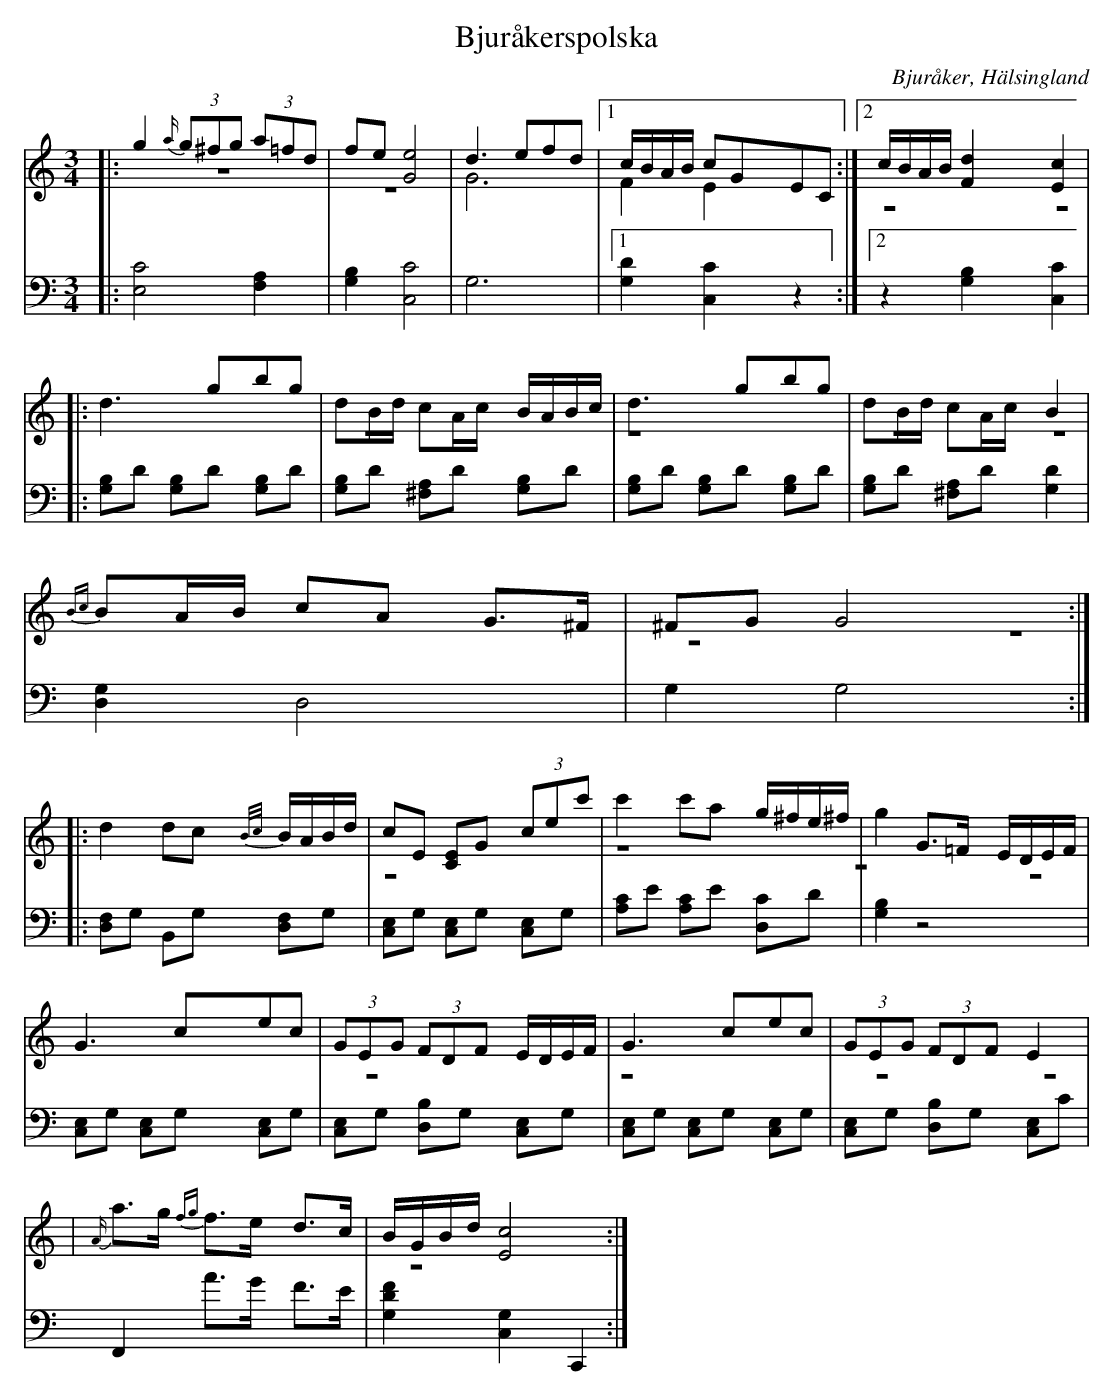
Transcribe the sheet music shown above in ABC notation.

X:1
T: Bjuråkerspolska
O: Bjuråker, Hälsingland
M: 3/4
L: 1/8
K: C
V:1
V:2 merge
V:3
V:4 merge
V: 1
|:g2 {a/} (3g^fg (3a=fd|fe [G4e4]|d3 efd|1c/B/A/B/ cGEC:|2 c/B/A/B/ [F2d2][E2c2]|
|:d3 gbg| dB/d/ cA/c/ B/A/B/c/| d3 gbg| dB/d/ cA/c/ B2|
{Bc}BA/B/ cA G>^F| ^FG G4 :|
|:d2 dc {B/c/}B/A/B/d/|cE [CE]G (3cec'|c'2 c'a g/^f/e/^f/|g2 G>=F E/D/E/F/|
G3 cec|(3GEG (3FDF E/D/E/F/|G3 cec|(3GEG (3FDF E2|
|{A/}a>g {fg}f>e d>c|B/G/B/d/ [E4c4]:|
V:2
|:z6|z6|G6|1F2 E2:|2 z6|
|:z6|z6|z6| z6|
z6|z6:|
|:z6|z6|z6| z6|z6|
|:z6|z6|z6| z6|z6:|
V:3 clef=bass
|:[E,4C4] [F,2A,2]|[G,2B,2] [C,4C4]|G,6|1[G,2D2][C,2C2] z2:|2 z2 [G,2B,2][C,2C2]|
|:[G,B,]D [G,B,]D [G,B,]D|[G,B,]D [^F,A,]D [G,B,]D|[G,B,]D [G,B,]D [G,B,]D|[G,B,]D [^F,A,]D [G,2D2]|
[D,2G,2] D,4|G,2 G,4:|
|:[D,F,]G, B,,G, [D,F,]G,|[C,E,]G, [C,E,]G, [C,E,]G,|[A,C]E [A,C]E [D,C]D| [G,2B,2] z4|[C,E,]G, [C,E,]G, [C,E,]G,|
[C,E,]G, [B,D,]G, [C,E,]G,|[C,E,]G, [C,E,]G, [C,E,]G,|[C,E,]G, [B,D,]G, [C,E,]C| F,,2 A>G F>E|[G,2D2F2] [C,2G,2] C,,2:|
